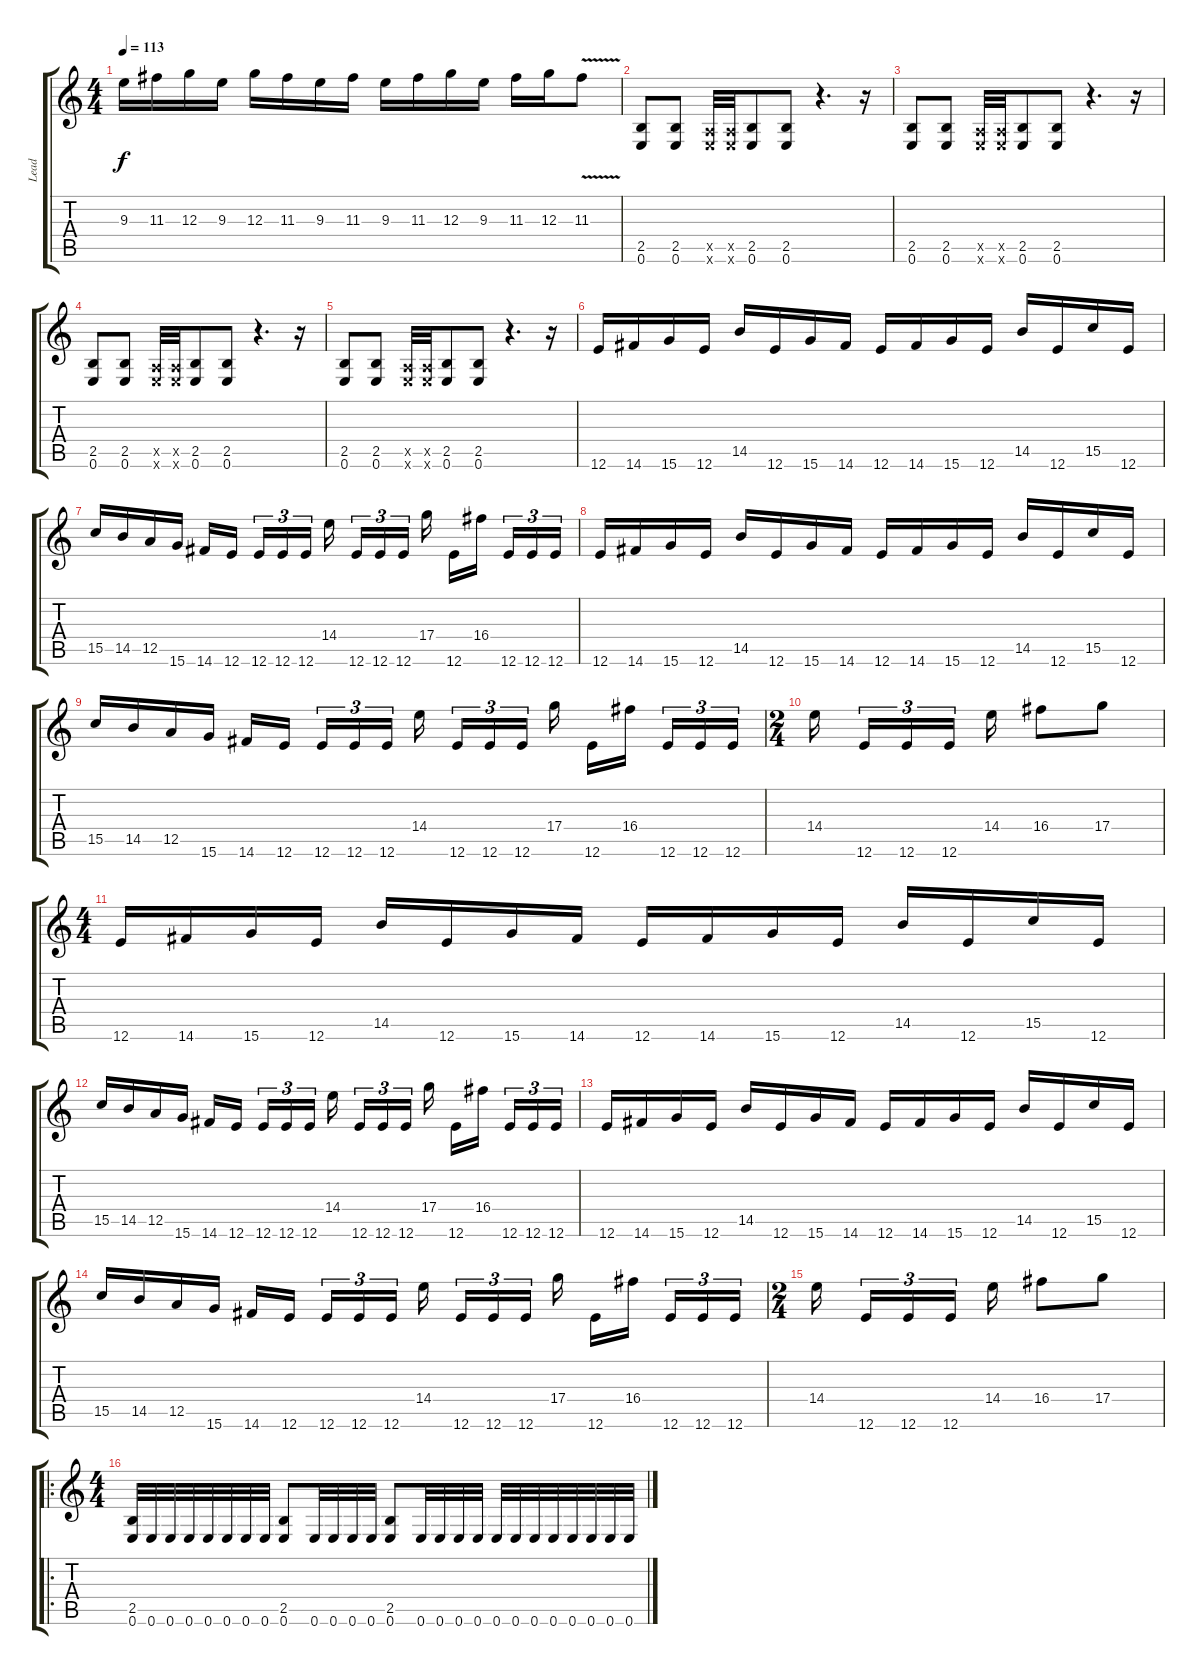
\track ("Lead" "Lead") {instrument distortionguitar}
\staff {score tabs}
\tuning (E4 B3 G3 D3 A2 E2) {hide}
\ts (4 4)
\tempo 113
\clef g2
\ks c
9.3.16{dy f} 11.3.16 12.3.16 9.3.16 12.3.16 11.3.16 9.3.16 11.3.16 9.3.16 11.3.16 12.3.16 9.3.16 11.3.16 12.3.16 11.3{v}.8 |
(2.5 0.6).8 (2.5 0.6).8 (0.5{x} 0.6{x}).32 (0.5{x} 0.6{x}).32 (2.5 0.6).8 (2.5 0.6).8 r.4{d} r.16 |
(2.5 0.6).8 (2.5 0.6).8 (0.5{x} 0.6{x}).32 (0.5{x} 0.6{x}).32 (2.5 0.6).8 (2.5 0.6).8 r.4{d} r.16 |
(2.5 0.6).8 (2.5 0.6).8 (0.5{x} 0.6{x}).32 (0.5{x} 0.6{x}).32 (2.5 0.6).8 (2.5 0.6).8 r.4{d} r.16 |
(2.5 0.6).8 (2.5 0.6).8 (0.5{x} 0.6{x}).32 (0.5{x} 0.6{x}).32 (2.5 0.6).8 (2.5 0.6).8 r.4{d} r.16 |
12.6.16 14.6.16 15.6.16 12.6.16 14.5.16 12.6.16 15.6.16 14.6.16 12.6.16 14.6.16 15.6.16 12.6.16 14.5.16 12.6.16 15.5.16 12.6.16 |
15.5.16 14.5.16 12.5.16 15.6.16 14.6.16 12.6.16 12.6.16{tu (3 2)} 12.6.16{tu (3 2)} 12.6.16{tu (3 2)} 14.4.16 12.6.16{tu (3 2)} 12.6.16{tu (3 2)} 12.6.16{tu (3 2)} 17.4.16 12.6.16 16.4.16 12.6.16{tu (3 2)} 12.6.16{tu (3 2)} 12.6.16{tu (3 2)} |
12.6.16 14.6.16 15.6.16 12.6.16 14.5.16 12.6.16 15.6.16 14.6.16 12.6.16 14.6.16 15.6.16 12.6.16 14.5.16 12.6.16 15.5.16 12.6.16 |
15.5.16 14.5.16 12.5.16 15.6.16 14.6.16 12.6.16 12.6.16{tu (3 2)} 12.6.16{tu (3 2)} 12.6.16{tu (3 2)} 14.4.16 12.6.16{tu (3 2)} 12.6.16{tu (3 2)} 12.6.16{tu (3 2)} 17.4.16 12.6.16 16.4.16 12.6.16{tu (3 2)} 12.6.16{tu (3 2)} 12.6.16{tu (3 2)} |
\ts (2 4)
14.4.16 12.6.16{tu (3 2)} 12.6.16{tu (3 2)} 12.6.16{tu (3 2)} 14.4.16 16.4.8 17.4.8 |
\ts (4 4)
12.6.16 14.6.16 15.6.16 12.6.16 14.5.16 12.6.16 15.6.16 14.6.16 12.6.16 14.6.16 15.6.16 12.6.16 14.5.16 12.6.16 15.5.16 12.6.16 |
15.5.16 14.5.16 12.5.16 15.6.16 14.6.16 12.6.16 12.6.16{tu (3 2)} 12.6.16{tu (3 2)} 12.6.16{tu (3 2)} 14.4.16 12.6.16{tu (3 2)} 12.6.16{tu (3 2)} 12.6.16{tu (3 2)} 17.4.16 12.6.16 16.4.16 12.6.16{tu (3 2)} 12.6.16{tu (3 2)} 12.6.16{tu (3 2)} |
12.6.16 14.6.16 15.6.16 12.6.16 14.5.16 12.6.16 15.6.16 14.6.16 12.6.16 14.6.16 15.6.16 12.6.16 14.5.16 12.6.16 15.5.16 12.6.16 |
15.5.16 14.5.16 12.5.16 15.6.16 14.6.16 12.6.16 12.6.16{tu (3 2)} 12.6.16{tu (3 2)} 12.6.16{tu (3 2)} 14.4.16 12.6.16{tu (3 2)} 12.6.16{tu (3 2)} 12.6.16{tu (3 2)} 17.4.16 12.6.16 16.4.16 12.6.16{tu (3 2)} 12.6.16{tu (3 2)} 12.6.16{tu (3 2)} |
\ts (2 4)
14.4.16 12.6.16{tu (3 2)} 12.6.16{tu (3 2)} 12.6.16{tu (3 2)} 14.4.16 16.4.8 17.4.8 |
\ro
\ts (4 4)
(2.5 0.6).32 0.6.32 0.6.32 0.6.32 0.6.32 0.6.32 0.6.32 0.6.32 (2.5 0.6).8 0.6.32 0.6.32 0.6.32 0.6.32 (2.5 0.6).8 0.6.32 0.6.32 0.6.32 0.6.32 0.6.32 0.6.32 0.6.32 0.6.32 0.6.32 0.6.32 0.6.32 0.6.32
